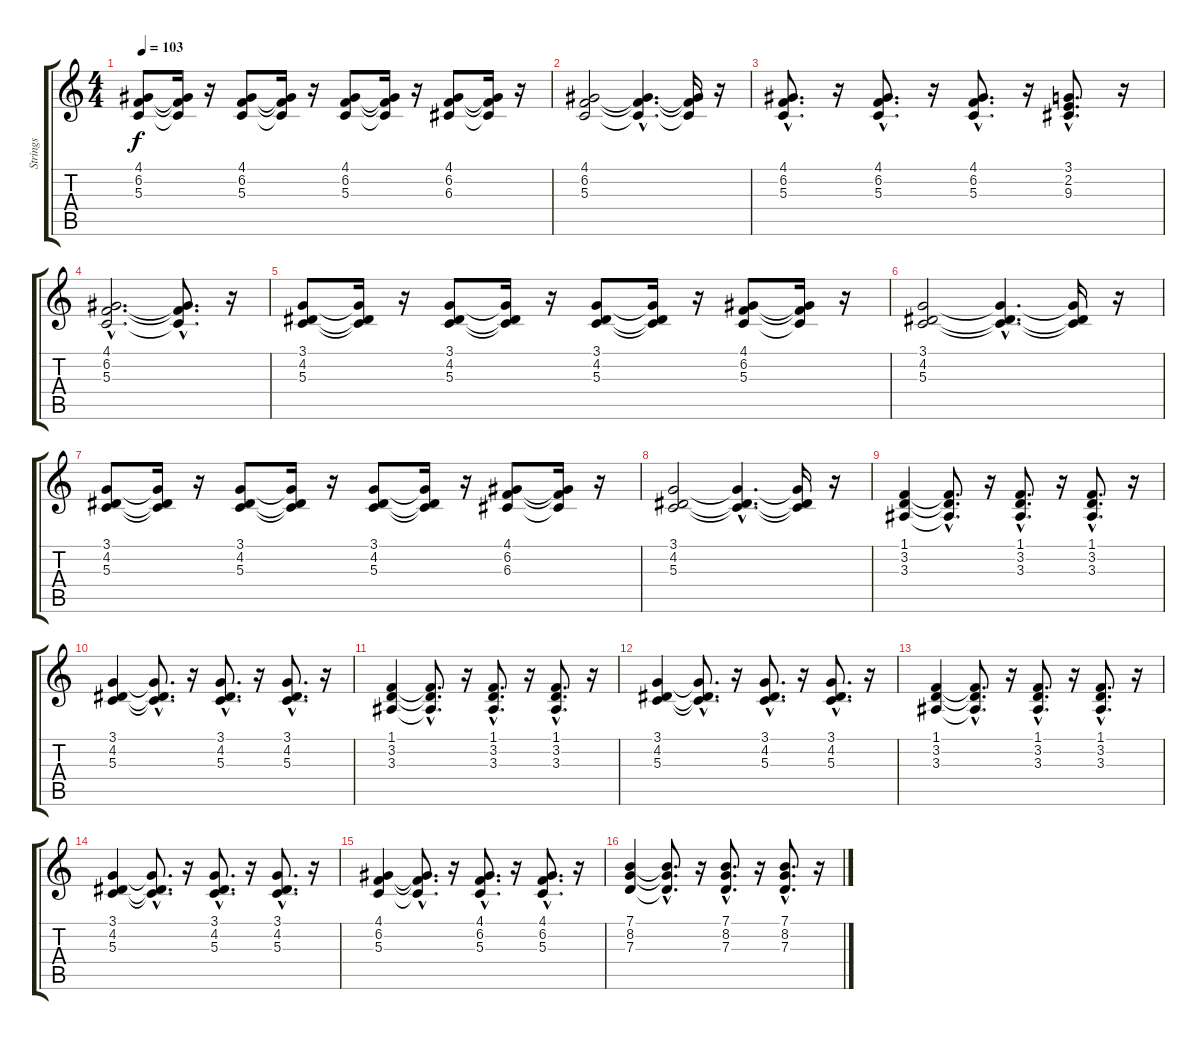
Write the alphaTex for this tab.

\track ("Strings" "Strings") {instrument stringensemble1}
\staff {score tabs}
\tuning (E4 B3 G3 D3 A2 E2) {hide}
\ts (4 4)
\tempo 103
\clef g2
\ks c
(4.1 6.2 5.3).8{dy f} (4.1{t} 6.2{t} 5.3{t}).16 r.16 (4.1 6.2 5.3).8 (4.1{t} 6.2{t} 5.3{t}).16 r.16 (4.1 6.2 5.3).8 (4.1{t} 6.2{t} 5.3{t}).16 r.16 (4.1 6.2 6.3).8 (4.1{t} 6.2{t} 6.3{t}).16 r.16 |
(4.1 6.2 5.3).2 (4.1{hac t} 6.2{hac t} 5.3{hac t}).4{d} (4.1{t} 6.2{t} 5.3{t}).16 r.16 |
(4.1{hac} 6.2{hac} 5.3{hac}).8{d} r.16 (4.1{hac} 6.2{hac} 5.3{hac}).8{d} r.16 (4.1{hac} 6.2{hac} 5.3{hac}).8{d} r.16 (3.1{hac} 2.2{hac} 9.3{hac}).8{d} r.16 |
(4.1{hac} 6.2{hac} 5.3{hac}).2{d} (4.1{hac t} 6.2{hac t} 5.3{hac t}).8{d} r.16 |
(3.1 4.2 5.3).8 (3.1{t} 4.2{t} 5.3{t}).16 r.16 (3.1 4.2 5.3).8 (3.1{t} 4.2{t} 5.3{t}).16 r.16 (3.1 4.2 5.3).8 (3.1{t} 4.2{t} 5.3{t}).16 r.16 (4.1 6.2 5.3).8 (4.1{t} 6.2{t} 5.3{t}).16 r.16 |
(3.1 4.2 5.3).2 (3.1{hac t} 4.2{hac t} 5.3{hac t}).4{d} (3.1{t} 4.2{t} 5.3{t}).16 r.16 |
(3.1 4.2 5.3).8 (3.1{t} 4.2{t} 5.3{t}).16 r.16 (3.1 4.2 5.3).8 (3.1{t} 4.2{t} 5.3{t}).16 r.16 (3.1 4.2 5.3).8 (3.1{t} 4.2{t} 5.3{t}).16 r.16 (4.1 6.2 6.3).8 (4.1{t} 6.2{t} 6.3{t}).16 r.16 |
(3.1 4.2 5.3).2 (3.1{hac t} 4.2{hac t} 5.3{hac t}).4{d} (3.1{t} 4.2{t} 5.3{t}).16 r.16 |
(1.1 3.2 3.3).4 (1.1{hac t} 3.2{hac t} 3.3{hac t}).8{d} r.16 (1.1{hac} 3.2{hac} 3.3{hac}).8{d} r.16 (1.1{hac} 3.2{hac} 3.3{hac}).8{d} r.16 |
(3.1 4.2 5.3).4 (3.1{hac t} 4.2{hac t} 5.3{hac t}).8{d} r.16 (3.1{hac} 4.2{hac} 5.3{hac}).8{d} r.16 (3.1{hac} 4.2{hac} 5.3{hac}).8{d} r.16 |
(1.1 3.2 3.3).4 (1.1{hac t} 3.2{hac t} 3.3{hac t}).8{d} r.16 (1.1{hac} 3.2{hac} 3.3{hac}).8{d} r.16 (1.1{hac} 3.2{hac} 3.3{hac}).8{d} r.16 |
(3.1 4.2 5.3).4 (3.1{hac t} 4.2{hac t} 5.3{hac t}).8{d} r.16 (3.1{hac} 4.2{hac} 5.3{hac}).8{d} r.16 (3.1{hac} 4.2{hac} 5.3{hac}).8{d} r.16 |
(1.1 3.2 3.3).4 (1.1{hac t} 3.2{hac t} 3.3{hac t}).8{d} r.16 (1.1{hac} 3.2{hac} 3.3{hac}).8{d} r.16 (1.1{hac} 3.2{hac} 3.3{hac}).8{d} r.16 |
(3.1 4.2 5.3).4 (3.1{hac t} 4.2{hac t} 5.3{hac t}).8{d} r.16 (3.1{hac} 4.2{hac} 5.3{hac}).8{d} r.16 (3.1{hac} 4.2{hac} 5.3{hac}).8{d} r.16 |
(4.1 6.2 5.3).4 (4.1{hac t} 6.2{hac t} 5.3{hac t}).8{d} r.16 (4.1{hac} 6.2{hac} 5.3{hac}).8{d} r.16 (4.1{hac} 6.2{hac} 5.3{hac}).8{d} r.16 |
(7.1 8.2 7.3).4 (7.1{hac t} 8.2{hac t} 7.3{hac t}).8{d} r.16 (7.1{hac} 8.2{hac} 7.3{hac}).8{d} r.16 (7.1{hac} 8.2{hac} 7.3{hac}).8{d} r.16
